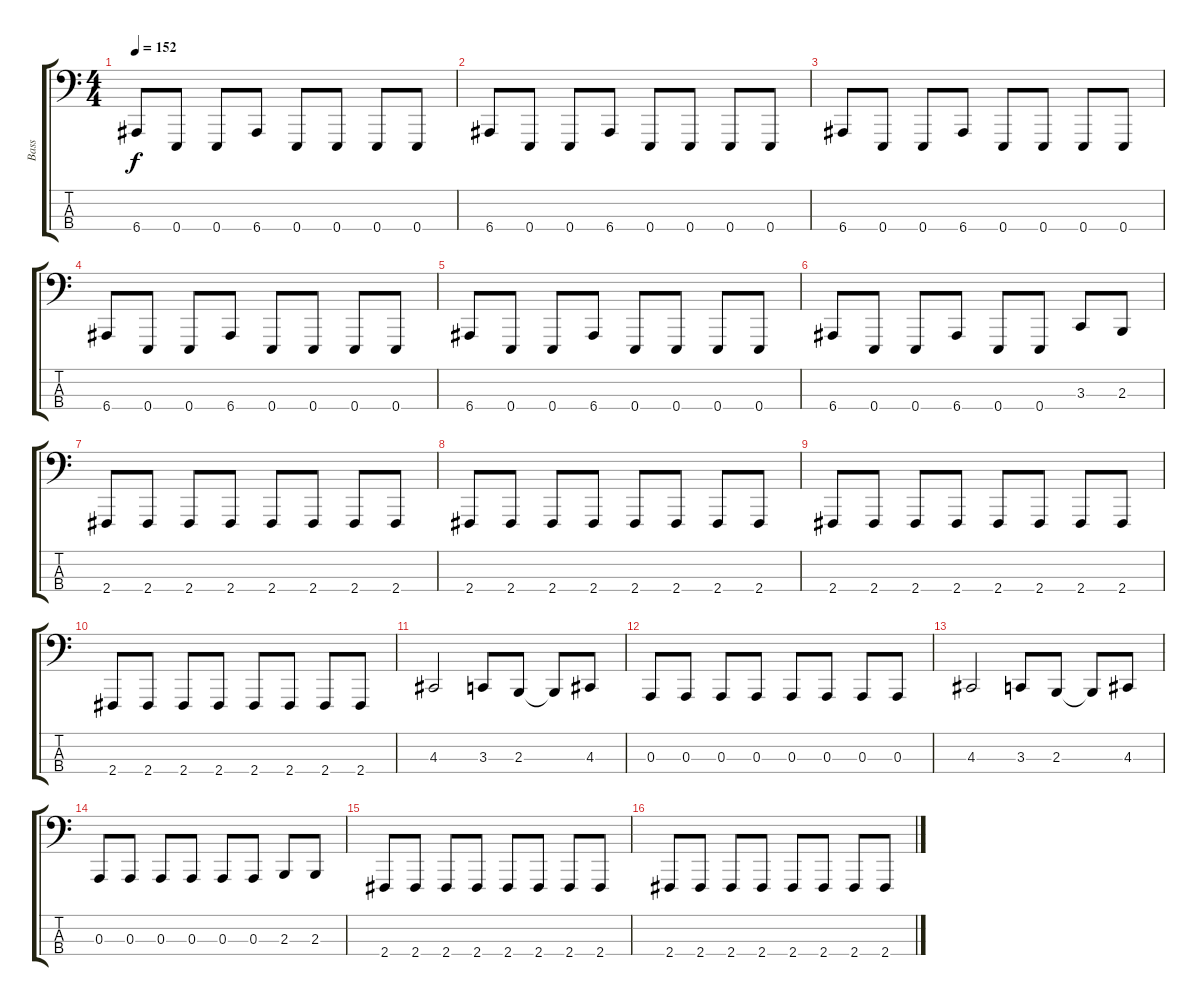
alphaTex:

\track ("Bass" "Bass") {instrument lead8bassandlead}
\staff {score tabs}
\tuning (G2 D2 A1 E1) {hide}
\ts (4 4)
\tempo 152
\clef f4
\ks c
6.4.8{dy f} 0.4.8 0.4.8 6.4.8 0.4.8 0.4.8 0.4.8 0.4.8 |
6.4.8 0.4.8 0.4.8 6.4.8 0.4.8 0.4.8 0.4.8 0.4.8 |
6.4.8 0.4.8 0.4.8 6.4.8 0.4.8 0.4.8 0.4.8 0.4.8 |
6.4.8 0.4.8 0.4.8 6.4.8 0.4.8 0.4.8 0.4.8 0.4.8 |
6.4.8 0.4.8 0.4.8 6.4.8 0.4.8 0.4.8 0.4.8 0.4.8 |
6.4.8 0.4.8 0.4.8 6.4.8 0.4.8 0.4.8 3.3.8 2.3.8 |
2.4.8 2.4.8 2.4.8 2.4.8 2.4.8 2.4.8 2.4.8 2.4.8 |
2.4.8 2.4.8 2.4.8 2.4.8 2.4.8 2.4.8 2.4.8 2.4.8 |
2.4.8 2.4.8 2.4.8 2.4.8 2.4.8 2.4.8 2.4.8 2.4.8 |
2.4.8 2.4.8 2.4.8 2.4.8 2.4.8 2.4.8 2.4.8 2.4.8 |
4.3.2 3.3.8 2.3.8 2.3{t}.8 4.3.8 |
0.3.8 0.3.8 0.3.8 0.3.8 0.3.8 0.3.8 0.3.8 0.3.8 |
4.3.2 3.3.8 2.3.8 2.3{t}.8 4.3.8 |
0.3.8 0.3.8 0.3.8 0.3.8 0.3.8 0.3.8 2.3.8 2.3.8 |
2.4.8 2.4.8 2.4.8 2.4.8 2.4.8 2.4.8 2.4.8 2.4.8 |
2.4.8 2.4.8 2.4.8 2.4.8 2.4.8 2.4.8 2.4.8 2.4.8
